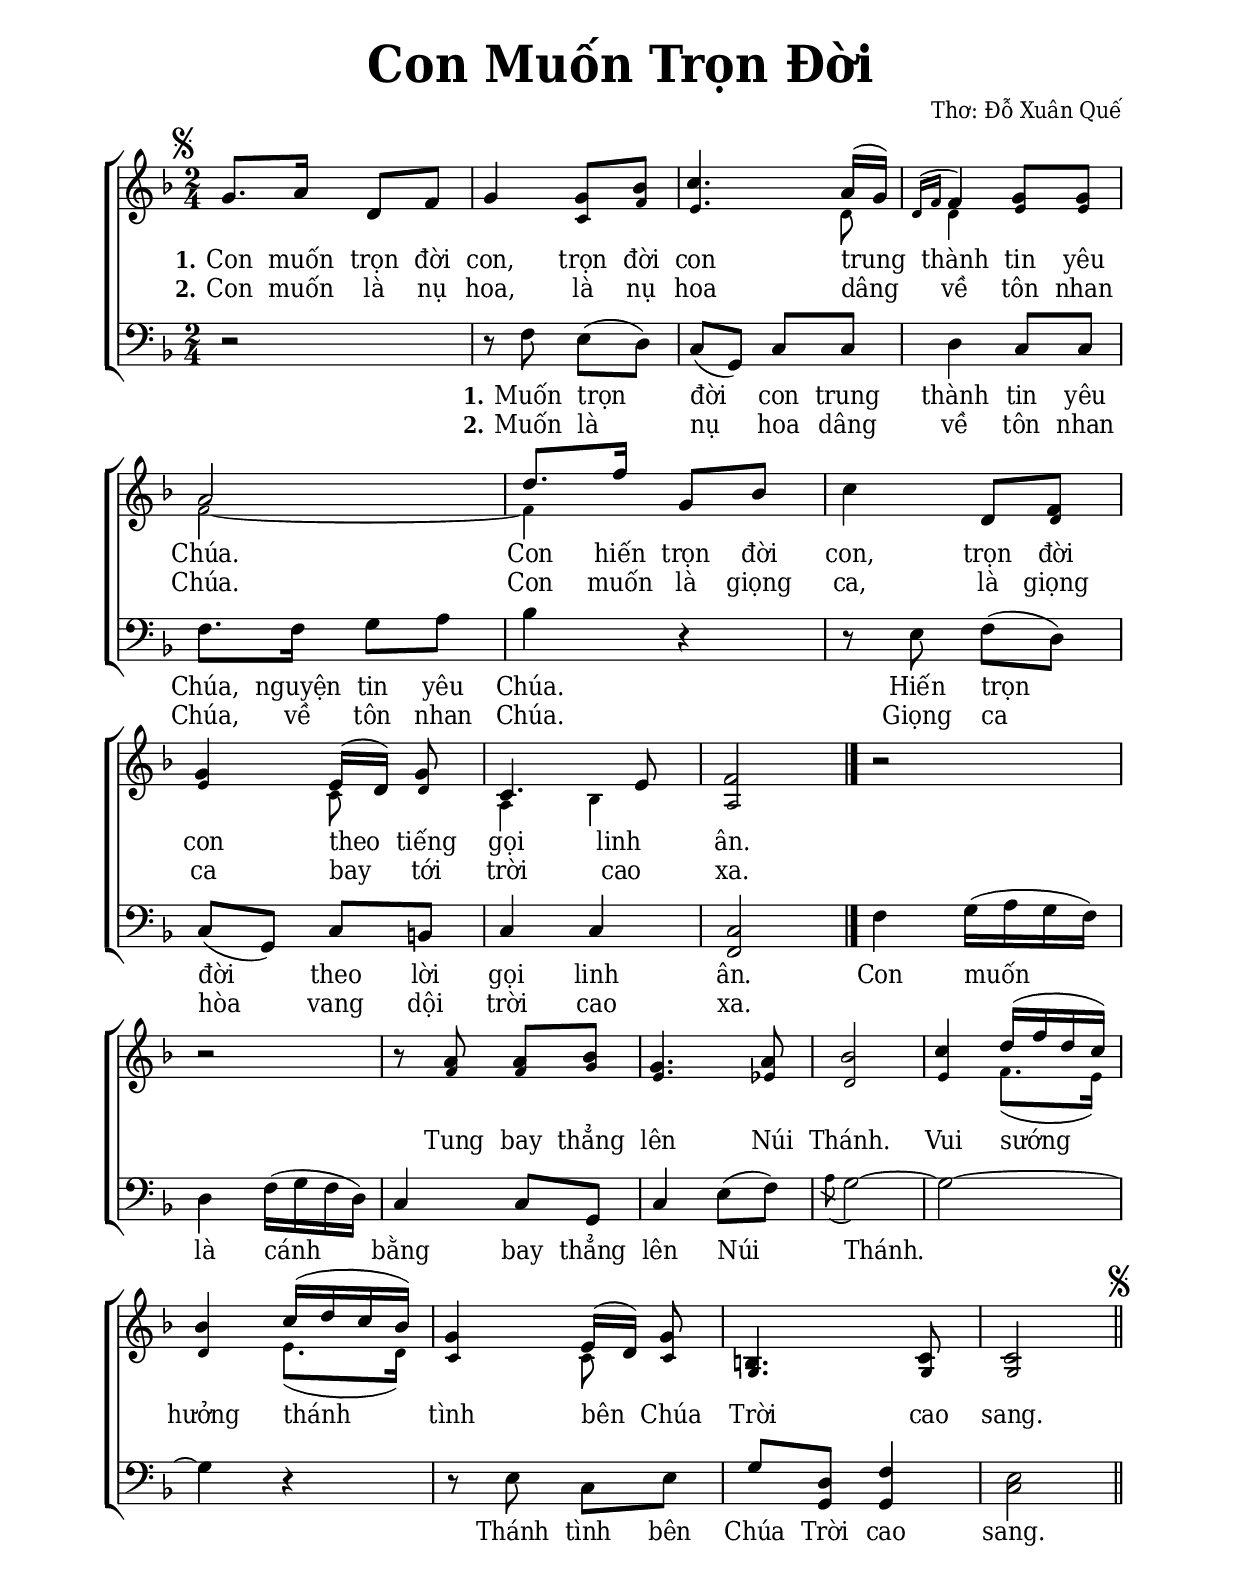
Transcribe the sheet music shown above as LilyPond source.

% Cài đặt chung\
\version "2.22.1"
\include "english.ly"

\header {
  title = \markup { \fontsize #3 "Con Muốn Trọn Đời" }
  composer = "Thơ: Đỗ Xuân Quế"
  %arranger = "Lm. Kim Long"
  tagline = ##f
}

% Nhạc phiên khúc
nhacPhienKhucSopMot = \relative c'' {
  \once \override Score.RehearsalMark.font-size = #0.1
  \mark \markup { \musicglyph #"scripts.segno" }
  g8. a16 d,8 f |
  g4 g8 bf |
  c4. a16 (g) |
  \slashedGrace {d16 (f} f4) g8 g |
  a2 |
  d8. f16 g,8 bf |
  c4 d,8 f |
  g4 e16 (d) g8 |
  c,4. e8 |
  f2 \bar "|."
  
  r2
  r
  r8 a a bf |
  g4. a8 |
  bf2 |
  c4 d16 (f d c) |
  bf4 c16 (d c bf) |
  g4 e16 (d) g8 |
  b,!4. c8 |
  c2
  \once \override Score.RehearsalMark.font-size = #0.1
  \mark \markup { \musicglyph #"scripts.segno" }
  \bar "||"
}

nhacPhienKhucAltoMot = \relative c' {
  \skip 2
  \skip 4 c8 f |
  e4. d8 |
  d4 e8 e |
  f2 ~ |
  f4 r |
  r d8 d |
  e4 c8 d |
  a4 bf |
  a2
  
  r
  r
  r8 f' f g |
  e4. ef8 |
  d2 |
  e4 f8. (e16) |
  d4 e8. (d16) |
  c4 c8 c |
  g4. g8 |
  g2
}

nhacPhienKhucBasMot = \relative c {
  r2
  r8 f e (d) |
  c (g) c c |
  d4 c8 c |
  f8. f16 g8 a |
  bf4 r |
  r8 e, f (d) |
  c (g) c b! |
  c4 c |
  <c f,>2
  
  f4 g16 (a g f) |
  d4 f16 (g f d) |
  c4 c8 g |
  c4 e8 (f) |
  \slashedGrace { \once \stemDown a8 (} g2) ~ |
  g2 ~ |
  g4 r |
  r8 e c e |
  g <d g,> <f g,>4 |
  <e c>2
}

% Lời phiên khúc
loiPhienKhucSopMot = \lyrics {
  \set stanza = "1."
  Con muốn trọn đời con,
  trọn đời con trung thành tin yêu Chúa.
  Con hiến trọn đời con,
  trọn đời con theo tiếng gọi
  \once \override LyricText.self-alignment-X = #RIGHT "linh  " ân.
  Tung bay thẳng lên Núi Thánh.
  Vui sướng hưởng thánh tình
  bên Chúa Trời cao sang.
}

loiPhienKhucSopHai = \lyrics {
  \set stanza = "2."
  Con muốn là nụ hoa,
  là nụ hoa dâng về tôn nhan Chúa.
  Con muốn là giọng ca,
  là giọng ca bay tới trời
  \once \override LyricText.self-alignment-X = #RIGHT "cao  " xa.
}

loiPhienKhucBasMot = \lyrics {
  \set stanza = "1."
  Muốn trọn đời con trung thành tin yêu Chúa,
  nguyện tin yêu Chúa.
  Hiến trọn đời theo lời gọi linh ân.
  Con muốn là cánh bằng
  bay thẳng lên Núi Thánh.
  Thánh tình bên Chúa Trời cao sang.
}

loiPhienKhucBasHai = \lyrics {
  \set stanza = "2."
  Muốn là nụ hoa dâng về tôn nhan Chúa,
  về tôn nhan Chúa.
  Giọng ca hòa vang dội trời cao xa.
}

% Dàn trang
\paper {
  #(set-paper-size "a4")
  top-margin = 15\mm
  bottom-margin = 20\mm
  left-margin = 20\mm
  right-margin = 20\mm
  indent = #0
  #(define fonts
	 (make-pango-font-tree "Deja Vu Serif Condensed"
	 		       "Deja Vu Serif Condensed"
			       "Deja Vu Serif Condensed"
			       (/ 20 20)))
  print-page-number = ##f
  page-count = 1
}

TongNhip = {
  \key f \major \time 2/4
  \set Timing.beamExceptions = #'()
  \set Timing.baseMoment = #(ly:make-moment 1/4)
}

% Đổi kích thước nốt cho bè phụ
notBePhu =
#(define-music-function (font-size music) (number? ly:music?)
   (for-some-music
     (lambda (m)
       (if (music-is-of-type? m 'rhythmic-event)
           (begin
             (set! (ly:music-property m 'tweaks)
                   (cons `(font-size . ,font-size)
                         (ly:music-property m 'tweaks)))
             #t)
           #f))
     music)
   music)

\score {
  \new ChoirStaff <<
    \new Staff \with {
        \consists "Merge_rests_engraver"
        printPartCombineTexts = ##f
      }
      <<
      \new Voice \TongNhip \partCombine
            \nhacPhienKhucSopMot
            \notBePhu -2 { \nhacPhienKhucAltoMot }
      \new NullVoice = nhacThamChieuSopMot \nhacPhienKhucSopMot
      \new Lyrics \lyricsto nhacThamChieuSopMot \loiPhienKhucSopMot
      \new Lyrics \lyricsto nhacThamChieuSopMot \loiPhienKhucSopHai
    >>
    \new Staff <<
        \new Voice = "beBas" {
          \clef bass \TongNhip \nhacPhienKhucBasMot
        }
        \new Lyrics \lyricsto beBas \loiPhienKhucBasMot
        \new Lyrics \lyricsto beBas \loiPhienKhucBasHai
      >>
  >>
  \layout {
    %\override Lyrics.LyricText.font-size = #+2
    \override Lyrics.LyricSpace.minimum-distance = #1.5
    \override Score.BarNumber.break-visibility = ##(#f #f #f)
  }
}
